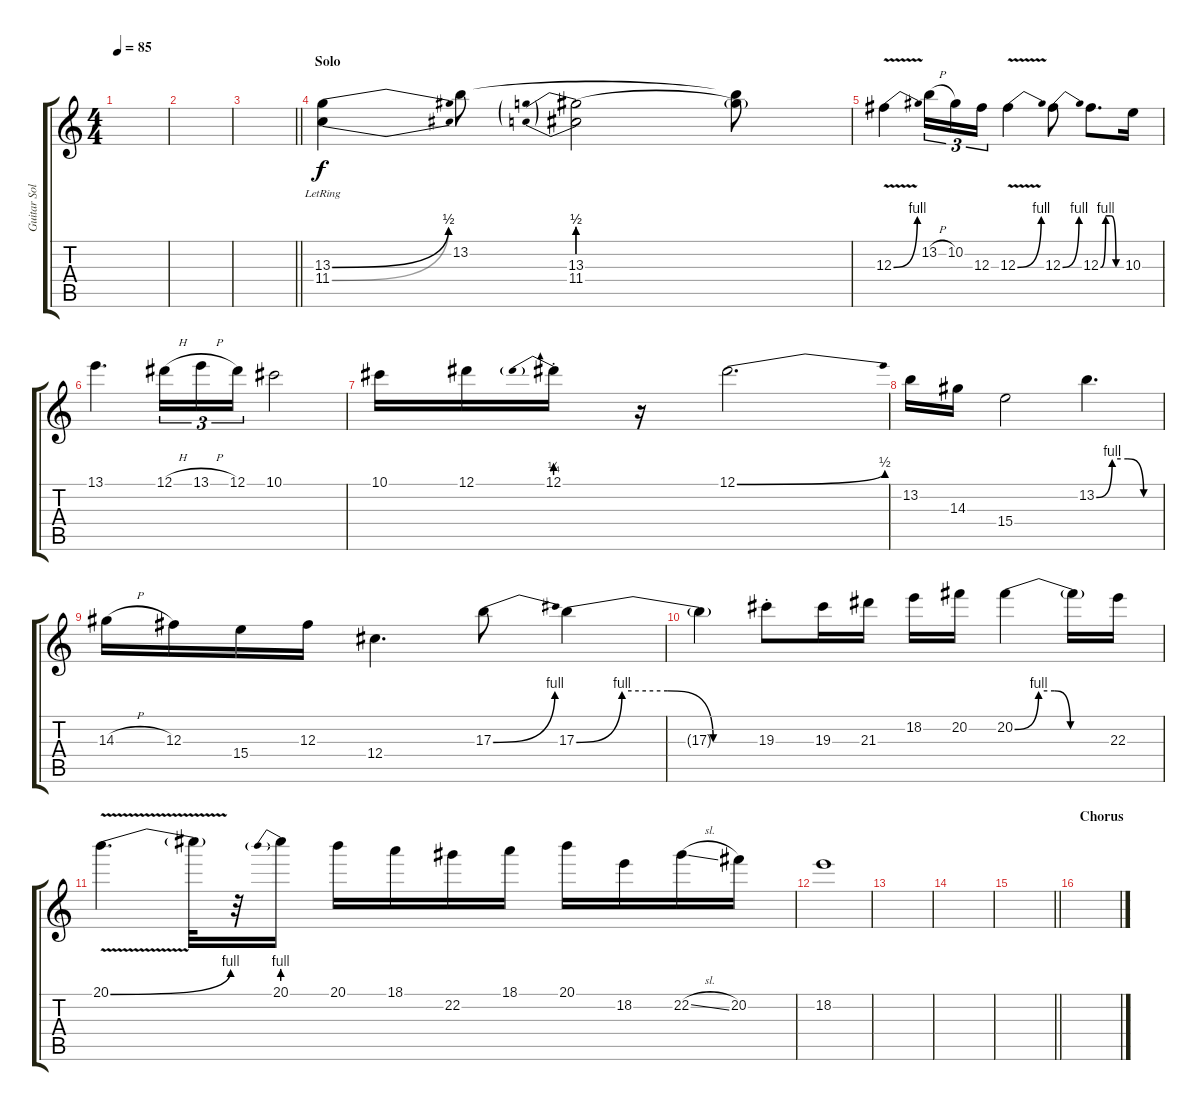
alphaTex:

\track ("Guitar Solo (Brian May)" "Guitar Sol") {instrument distortionguitar}
\staff {score tabs}
\tuning (Eb4 Bb3 Gb3 Db3 Ab2 Eb2) {hide}
\ts (4 4)
\tempo 85
\clef g2
\ks c
|
|
\barLineRight lightlight
|
\section ("" "Solo")
(13.3{be (bend 0 0 60 2) lr} 11.4{be (bend 0 0 60 2) lr}).4 13.2.8 (13.3{be (prebend 0 2 60 2)} 11.4{be (prebend 0 2 60 2)}).2 (13.2{t} 13.3{t}).8 |
12.3{be (bend 0 0 60 4) v}.4 13.2{h}.16{tu (3 2)} 10.2.16{tu (3 2)} 12.3.16{tu (3 2)} 12.3{be (bend 0 0 60 4) v}.4 12.3{be (bend 0 0 60 4)}.8 12.3{be (custom 0 0 15 4 30 4 45 0 60 0)}.8{d} 10.3.16 |
13.1.4{d} 12.1{h}.16{tu (3 2)} 13.1{h}.16{tu (3 2)} 12.1.16{tu (3 2)} 10.1.2 |
10.1.16 12.1.16 12.1{be (prebend 0 1 60 1) st}.16 r.16 12.1{be (bend 0 0 60 2)}.2{d} |
13.2.16 14.3.16 15.4.2 13.2{be (custom 0 0 15 4 30 4 45 0 60 0)}.4{d} |
14.3{h}.16 12.3.16 15.4.16 12.3.16 12.4.4{d} 17.3{be (bend 0 0 60 4)}.8 17.3{be (custom 0 0 15 4 30 4 45 0 60 0)}.4 |
17.3{t}.4 19.3{st}.8 19.3.16 21.3.16 18.2.16 20.2.16 20.2{be (custom 0 0 15 4 25 4 35 0 60 0)}.4 20.2{t}.16 22.3.16 |
20.1{be (bend 0 0 60 4) v}.4{d} 20.1{t}.32 r.32 20.1{be (prebend 0 4 60 4)}.16 20.1.16 18.1.16 22.2.16 18.1.16 20.1.16 18.2.16 22.2{sl}.16 20.2.16 |
18.2.1 |
|
|
\barLineRight lightlight
|
\section ("" "Chorus")
